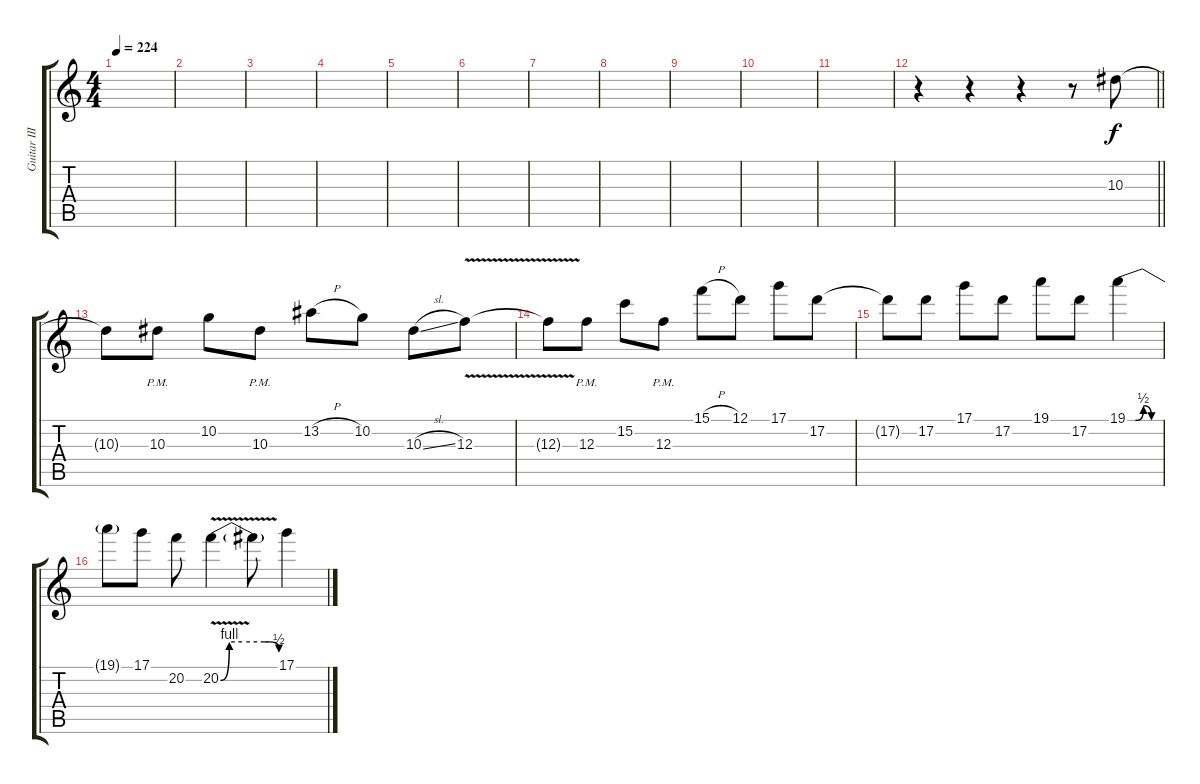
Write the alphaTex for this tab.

\track ("Guitar III" "Guitar III") {mute instrument distortionguitar}
\staff {score tabs}
\tuning (D4 A3 F3 C3 G2 D2) {hide}
\ts (4 4)
\tempo 224
\clef g2
\ks c
|
|
|
|
|
|
|
|
|
|
|
\barLineRight lightlight
r.4{volume 16 balance 7 instrument overdrivenguitar} r.4 r.4 r.8 10.3.8{dy f} |
10.3{t}.8 10.3{pm}.8 10.2.8 10.3{pm}.8 13.2{h}.8 10.2.8 10.3{sl}.8 12.3{v}.8 |
12.3{t}.8 12.3{pm}.8 15.2.8 12.3{pm}.8 15.1{h}.8 12.1.8 17.1.8 17.2.8 |
17.2{t}.8 17.2.8 17.1.8 17.2.8 19.1.8 17.2.8 19.1{be (custom 0 0 15 0 30 2 45 0 60 0)}.4 |
19.1{t}.8 17.1.8 20.2.8 20.2{be (custom 0 0 9 4 22 4 45 4 50 4 60 2) v}.4 20.2{t}.8 17.1.4
